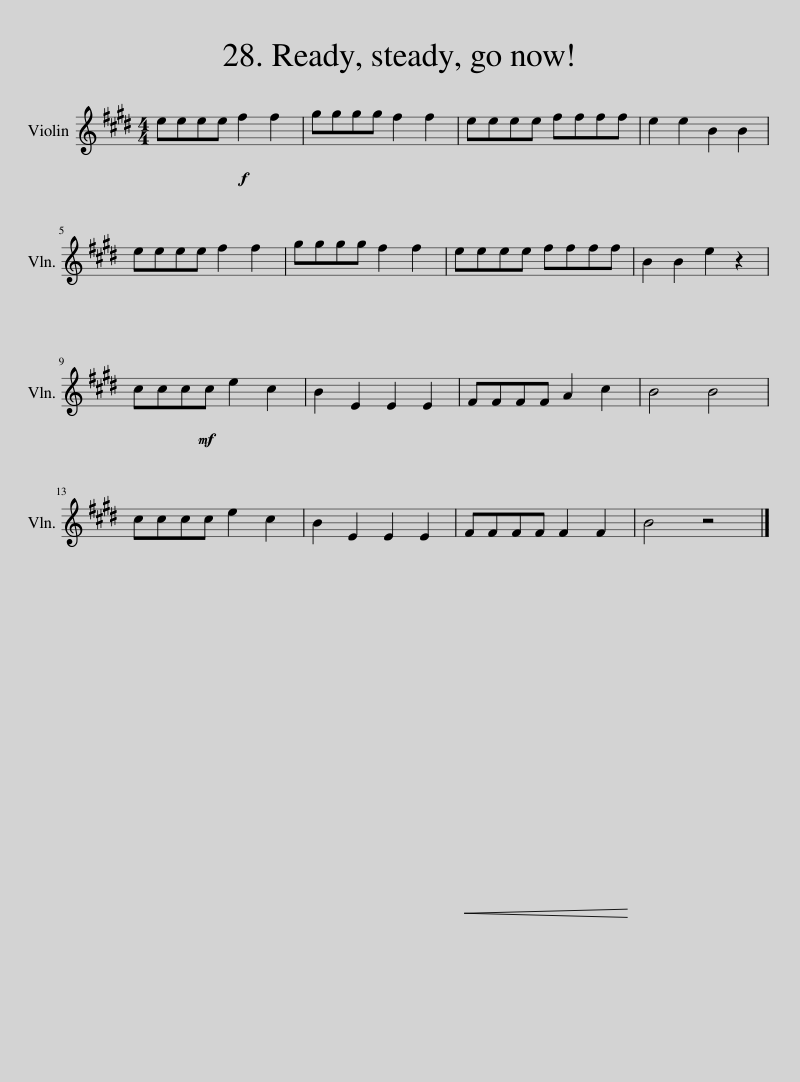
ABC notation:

X:1
L:1/8
M:4/4
I:linebreak $
K:E
V:1 treble
V:1
!f! eeee f2 f2 | gggg f2 f2 | eeee ffff | e2 e2 B2 B2 |$ eeee f2 f2 | %5
 gggg f2 f2 | eeee ffff | B2 B2 e2 z2 |$!mf! cccc e2 c2 | B2 E2 E2 E2 | %10
 FFFF A2 c2 | B4 B4 |$ cccc e2 c2 | B2 E2 E2 E2 |!<(! FFFF F2 F2!<)! | %15
 B4 z4!D.C.! |] %16
